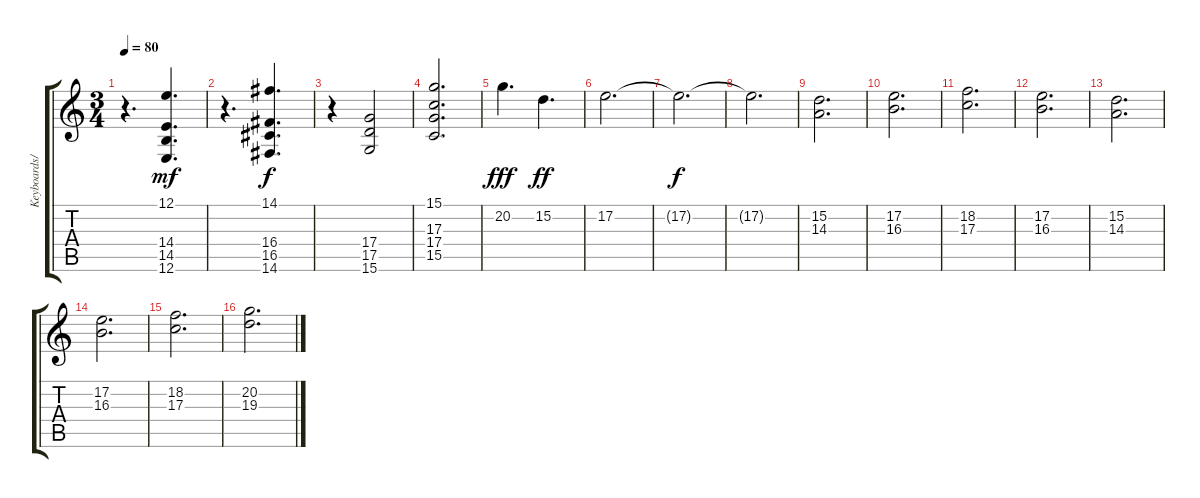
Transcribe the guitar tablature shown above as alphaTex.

\track ("Keyboards/Backing Vocals" "Keyboards/") {instrument pad6metallic}
\staff {score tabs}
\tuning (E4 B3 G3 D3 A2 E2) {hide}
\ts (3 4)
\tempo 80
\clef g2
\ks c
r.4{d dy mf volume 9 balance 8 instrument pad6metallic} (12.1 14.4 14.5 12.6).4{d} |
r.4{d} (14.1 16.4 16.5 14.6).4{d dy f} |
r.4 (17.4 17.5 15.6).2 |
(15.1 17.3 17.4 15.5).2{d} |
20.2.4{d dy fff instrument fx5brightness} 15.2.4{d dy ff} |
17.2.2{d} |
17.2{t}.2{d dy f} |
17.2{t}.2{d} |
(15.2 14.3).2{d volume 11 instrument synthvoice} |
(17.2 16.3).2{d} |
(18.2 17.3).2{d} |
(17.2 16.3).2{d} |
(15.2 14.3).2{d} |
(17.2 16.3).2{d} |
(18.2 17.3).2{d} |
(20.2 19.3).2{d}
